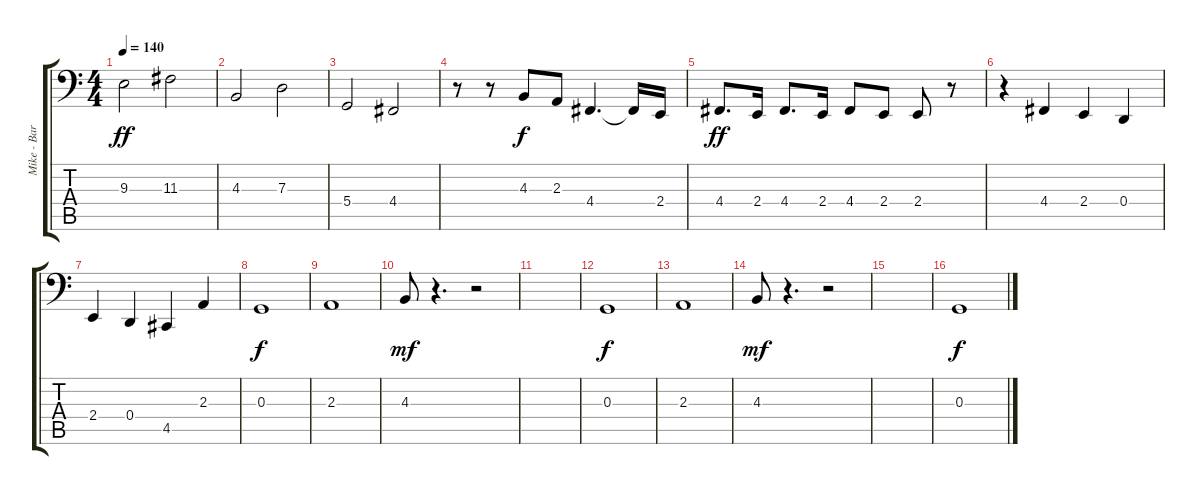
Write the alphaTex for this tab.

\track ("Mike - Bari" "Mike - Bar") {instrument baritonesax}
\staff {score tabs}
\tuning (E3 B2 G2 D2 A1 E1) {hide}
\ts (4 4)
\tempo 140
\clef f4
\ks c
9.3.2{dy ff} 11.3.2 |
4.3.2 7.3.2 |
5.4.2 4.4.2 |
r.8 r.8 4.3.8{dy f} 2.3.8 4.4.4{d} 4.4{t}.16 2.4.16 |
4.4.8{d dy ff} 2.4.16 4.4.8{d} 2.4.16 4.4.8 2.4.8 2.4.8 r.8 |
r.4 4.4.4 2.4.4 0.4.4 |
2.4.4 0.4.4 4.5.4 2.3.4 |
0.3.1{dy f} |
2.3.1 |
4.3.8{dy mf} r.4{d} r.2 |
|
0.3.1{dy f} |
2.3.1 |
4.3.8{dy mf} r.4{d} r.2 |
|
0.3.1{dy f}
